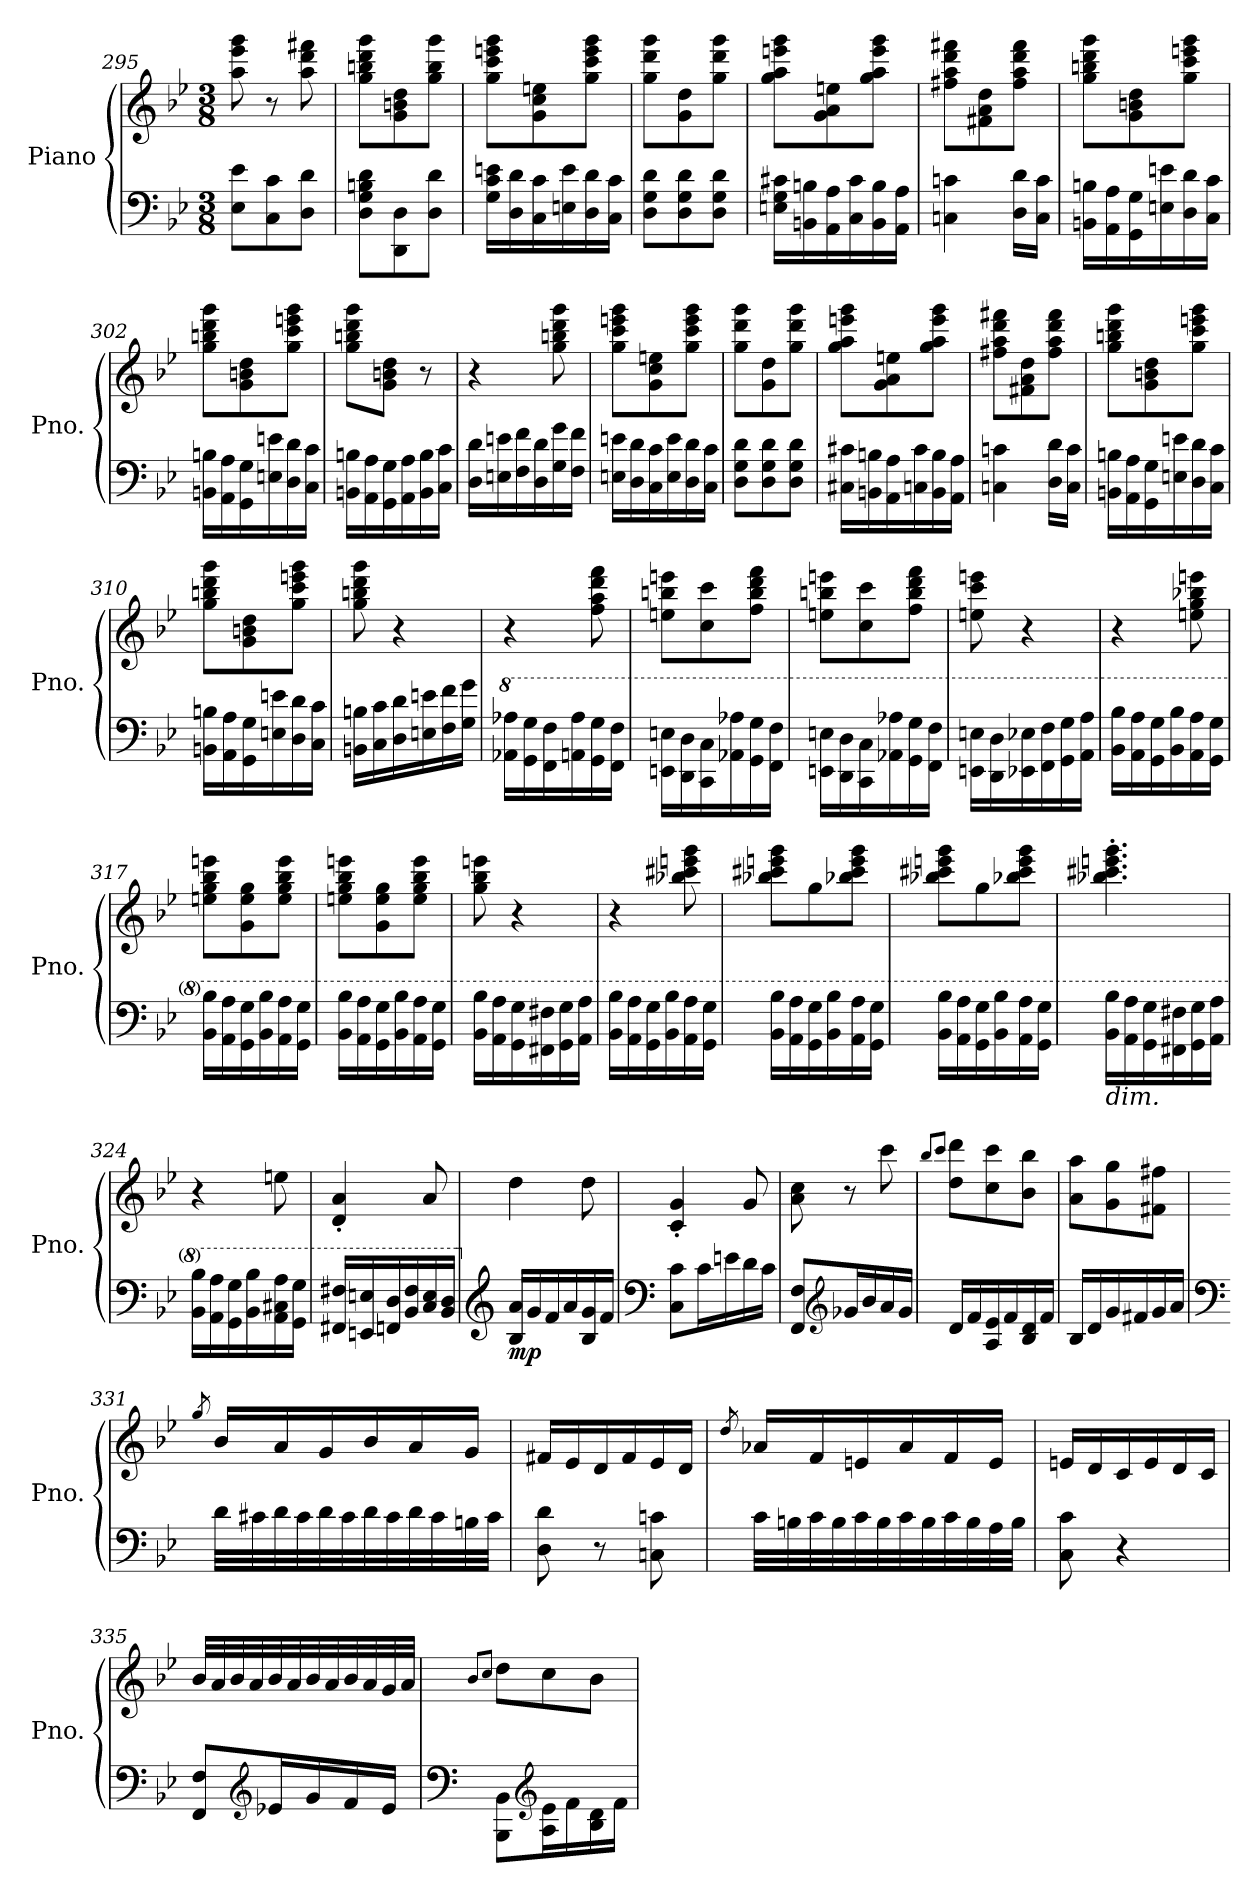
**kern	**kern	**dynam
*part1	*part1	*part1
*staff2	*staff1	*staff1/2
*I"Piano	*	*
*I'Pno.	*	*
*clefF4	*clefG2	*
*k[b-e-]	*k[b-e-]	*
*M3/8	*M3/8	*
=295	=295	=295
8E-\ 8e-\L	8aa\ 8eee-\ 8ggg\	.
8C\ 8c\	8r	.
8D\ 8d\J	8aa\ 8ddd\ 8fff#X\	.
=296	=296	=296
8D\ 8G\ 8Bn\ 8d\L	8gg\ 8bbn\ 8ddd\ 8ggg\L	.
8DD\ 8D\	8g\ 8bn\ 8dd\	.
8D\ 8d\J	8gg\ 8bb\ 8ggg\J	.
=297	=297	=297
16G\ 16c\ 16en\LL	8gg\ 8ccc\ 8eeen\ 8ggg\L	.
16D\ 16d\	.	.
16C\ 16c\	8g\ 8cc\ 8een\	.
16En\ 16e\	.	.
16D\ 16d\	8gg\ 8ccc\ 8eee\ 8ggg\J	.
16C\ 16c\JJ	.	.
=298	=298	=298
8D\ 8G\ 8d\L	8gg\ 8ddd\ 8ggg\L	.
8D\ 8G\ 8d\	8g\ 8dd\	.
8D\ 8G\ 8d\J	8gg\ 8ddd\ 8ggg\J	.
=299	=299	=299
16En\ 16G\ 16c#X\LL	8gg\ 8aa\ 8eeen\ 8ggg\L	.
16BBn\ 16Bn\	.	.
16AA\ 16A\	8g\ 8a\ 8een\	.
16C\ 16c#\	.	.
16BB\ 16B\	8gg\ 8aa\ 8eee\ 8ggg\J	.
16AA\ 16A\JJ	.	.
=300	=300	=300
4Cn\ 4cn\	8ff#X\ 8aa\ 8ddd\ 8fff#X\L	.
.	8f#X\ 8a\ 8dd\	.
16D\ 16d\LL	8ff#\ 8aa\ 8ddd\ 8fff#\J	.
16C\ 16c\JJ	.	.
!!LO:LB:g=z
=301	=301	=301
16BBn\ 16Bn\LL	8gg\ 8bbn\ 8ddd\ 8ggg\L	.
16AA\ 16A\	.	.
16GG\ 16G\	8g\ 8bn\ 8dd\	.
16En\ 16en\	.	.
16D\ 16d\	8gg\ 8ccc\ 8eeen\ 8ggg\J	.
16C\ 16c\JJ	.	.
=302	=302	=302
16BBn\ 16Bn\LL	8gg\ 8bbn\ 8ddd\ 8ggg\L	.
16AA\ 16A\	.	.
16GG\ 16G\	8g\ 8bn\ 8dd\	.
16En\ 16en\	.	.
16D\ 16d\	8gg\ 8ccc\ 8eeen\ 8ggg\J	.
16C\ 16c\JJ	.	.
=303	=303	=303
16BBn\ 16Bn\LL	8gg\ 8bbn\ 8ddd\ 8ggg\L	.
16AA\ 16A\	.	.
16GG\ 16G\	8g\ 8bn\ 8dd\J	.
16AA\ 16A\	.	.
16BB\ 16B\	8r	.
16C\ 16c\JJ	.	.
=304	=304	=304
16D\ 16d\LL	4r	.
16En\ 16en\	.	.
16F\ 16f\	.	.
16D\ 16d\	.	.
16G\ 16g\	8gg\ 8bbn\ 8ddd\ 8ggg\	.
16F\ 16f\JJ	.	.
=305	=305	=305
16En\ 16en\LL	8gg\ 8ccc\ 8eeen\ 8ggg\L	.
16D\ 16d\	.	.
16C\ 16c\	8g\ 8cc\ 8een\	.
16E\ 16e\	.	.
16D\ 16d\	8gg\ 8ccc\ 8eee\ 8ggg\J	.
16C\ 16c\JJ	.	.
=306	=306	=306
8D\ 8G\ 8d\L	8gg\ 8ddd\ 8ggg\L	.
8D\ 8G\ 8d\	8g\ 8dd\	.
8D\ 8G\ 8d\J	8gg\ 8ddd\ 8ggg\J	.
!!LO:PB:g=z
=307	=307	=307
16C#X\ 16c#X\LL	8gg\ 8aa\ 8eeen\ 8ggg\L	.
16BBn\ 16Bn\	.	.
16AA\ 16A\	8g\ 8a\ 8een\	.
16Cn\ 16c#\	.	.
16BB\ 16B\	8gg\ 8aa\ 8eee\ 8ggg\J	.
16AA\ 16A\JJ	.	.
=308	=308	=308
4Cn\ 4cn\	8ff#X\ 8aa\ 8ddd\ 8fff#X\L	.
.	8f#X\ 8a\ 8dd\	.
16D\ 16d\LL	8ff#\ 8aa\ 8ddd\ 8fff#\J	.
16C\ 16c\JJ	.	.
=309	=309	=309
16BBn\ 16Bn\LL	8gg\ 8bbn\ 8ddd\ 8ggg\L	.
16AA\ 16A\	.	.
16GG\ 16G\	8g\ 8bn\ 8dd\	.
16En\ 16en\	.	.
16D\ 16d\	8gg\ 8ccc\ 8eeen\ 8ggg\J	.
16C\ 16c\JJ	.	.
=310	=310	=310
16BBn\ 16Bn\LL	8gg\ 8bbn\ 8ddd\ 8ggg\L	.
16AA\ 16A\	.	.
16GG\ 16G\	8g\ 8bn\ 8dd\	.
16En\ 16en\	.	.
16D\ 16d\	8gg\ 8ccc\ 8eeen\ 8ggg\J	.
16C\ 16c\JJ	.	.
=311	=311	=311
16BBn\ 16Bn\LL	8gg\ 8bbn\ 8ddd\ 8ggg\	.
16C\ 16c\	.	.
16D\ 16d\	4r	.
16En\ 16en\	.	.
16F\ 16f\	.	.
16G\ 16g\JJ	.	.
=312	=312	=312
*8va	*	*
16A-X\ 16a-X\LL	4r	.
16G\ 16g\	.	.
16F\ 16f\	.	.
16An\ 16a-\	.	.
16G\ 16g\	8ff\ 8aa\ 8ddd\ 8fff\	.
16F\ 16f\JJ	.	.
!!LO:LB:g=z
=313	=313	=313
16En\ 16en\LL	8een\ 8bbn\ 8eeen\L	.
16D\ 16d\	.	.
16C\ 16c\	8cc\ 8ccc\	.
16A-X\ 16a-X\	.	.
16G\ 16g\	8ff\ 8bb\ 8ddd\ 8fff\J	.
16F\ 16f\JJ	.	.
=314	=314	=314
16En\ 16en\LL	8een\ 8bbn\ 8eeen\L	.
16D\ 16d\	.	.
16C\ 16c\	8cc\ 8ccc\	.
16A-X\ 16a-X\	.	.
16G\ 16g\	8ff\ 8bb\ 8ddd\ 8fff\J	.
16F\ 16f\JJ	.	.
=315	=315	=315
16En\ 16en\LL	8een\ 8ccc\ 8eeen\	.
16D\ 16d\	.	.
16E-X\ 16e-X\	4r	.
16F\ 16f\	.	.
16G\ 16g\	.	.
16A\ 16a\JJ	.	.
=316	=316	=316
16B-\ 16b-\LL	4r	.
16A\ 16a\	.	.
16G\ 16g\	.	.
16B-\ 16b-\	.	.
16A\ 16a\	8een\ 8gg\ 8bb-X\ 8eeen\	.
16G\ 16g\JJ	.	.
=317	=317	=317
16B-\ 16b-\LL	8een\ 8gg\ 8bb-\ 8eeen\L	.
16A\ 16a\	.	.
16G\ 16g\	8g\ 8ee\ 8gg\	.
16B-\ 16b-\	.	.
16A\ 16a\	8ee\ 8gg\ 8bb-\ 8eee\J	.
16G\ 16g\JJ	.	.
=318	=318	=318
16B-\ 16b-\LL	8een\ 8gg\ 8bb-\ 8eeen\L	.
16A\ 16a\	.	.
16G\ 16g\	8g\ 8ee\ 8gg\	.
16B-\ 16b-\	.	.
16A\ 16a\	8ee\ 8gg\ 8bb-\ 8eee\J	.
16G\ 16g\JJ	.	.
!!LO:LB:g=z
=319	=319	=319
16B-\ 16b-\LL	8gg\ 8bb-\ 8eeen\	.
16A\ 16a\	.	.
16G\ 16g\	4r	.
16F#X\ 16f#X\	.	.
16G\ 16g\	.	.
16A\ 16a\JJ	.	.
=320	=320	=320
16B-\ 16b-\LL	4r	.
16A\ 16a\	.	.
16G\ 16g\	.	.
16B-\ 16b-\	.	.
16A\ 16a\	8bb-X\ 8ccc#X\ 8eeen\ 8ggg\	.
16G\ 16g\JJ	.	.
=321	=321	=321
16B-\ 16b-\LL	8bb-X\ 8ccc#X\ 8eeen\ 8ggg\L	.
16A\ 16a\	.	.
16G\ 16g\	8gg\	.
16B-\ 16b-\	.	.
16A\ 16a\	8bb-X\ 8ccc#\ 8eee\ 8ggg\J	.
16G\ 16g\JJ	.	.
=322	=322	=322
16B-\ 16b-\LL	8bb-X\ 8ccc#X\ 8eeen\ 8ggg\L	.
16A\ 16a\	.	.
16G\ 16g\	8gg\	.
16B-\ 16b-\	.	.
16A\ 16a\	8bb-X\ 8ccc#\ 8eee\ 8ggg\J	.
16G\ 16g\JJ	.	.
=323	=323	=323
!LO:TX:b:i:t=dim.	!	!
16B-\ 16b-\LL	4.bb-X\' 4.ccc#X\' 4.eeen\' 4.ggg\'	.
16A\ 16a\	.	.
16G\ 16g\	.	.
16F#X\ 16f#X\	.	.
16G\ 16g\	.	.
16A\ 16a\JJ	.	.
=324	=324	=324
16B-\ 16b-\LL	4r	.
16A\ 16a\	.	.
16G\ 16g\	.	.
16B-\ 16b-\	.	.
16A\ 16c#X\ 16a\	8een\	.
16G\ 16g\JJ	.	.
!!LO:LB:g=z
=325	=325	=325
16F#X/ 16f#X/LL	4d/' 4a/'	.
16En/ 16en/	.	.
16Fn/ 16d/	.	.
16B-/ 16f#/	.	.
16c/ 16e/	8a/	.
16B-/ 16d/JJ	.	.
=326	=326	=326
*clefG2	*	*
*X8va	*	*
!	!	!LO:DY:b=2
16B-/ 16a/LL	4dd\	mp
16g/	.	.
16f/	.	.
16a/	.	.
16B-/ 16g/	8dd\	.
16f/JJ	.	.
=327	=327	=327
*clefF4	*	*
8C\ 8c\L	4c/' 4g/'	.
16c\L	.	.
16en\	.	.
16d\	8g/	.
16c\JJ	.	.
=328	=328	=328
8FF/ 8F/L	8a\ 8cc\	.
*clefG2	*	*
16g-X/L	8r	.
16b-/	.	.
16a/	8ccc\	.
16g-/JJ	.	.
=329	=329	=329
.	8qbb-/L	.
.	8qccc/J	.
16d/LL	8dd\ 8ddd\L	.
16f/	.	.
16A/ 16e-/	8cc\ 8ccc\	.
16f/	.	.
16B-/ 16d/	8b-\ 8bb-\J	.
16f/JJ	.	.
=330	=330	=330
16B-/LL	8a\ 8aa\L	.
16d/	.	.
16g/	8g\ 8gg\	.
16f#X/	.	.
16g/	8f#X\ 8ff#X\J	.
16a/JJ	.	.
!!LO:LB:g=z
=331	=331	=331
*clefF4	*	*
.	8qgg/	.
32d\LLL	16b-/LL	.
32c#X\	.	.
32d\	16a/	.
32c#\	.	.
32d\	16g/	.
32c#\	.	.
32d\	16b-/	.
32c#\	.	.
32d\	16a/	.
32c#\	.	.
32Bn\	16g/JJ	.
32c#\JJJ	.	.
=332	=332	=332
8D\ 8d\	16f#X/LL	.
.	16e-/	.
8r	16d/	.
.	16f#/	.
8Cn\ 8cn\	16e-/	.
.	16d/JJ	.
=333	=333	=333
.	8qdd/	.
32c\LLL	16a-X/LL	.
32Bn\	.	.
32c\	16f/	.
32B\	.	.
32c\	16en/	.
32B\	.	.
32c\	16a-/	.
32B\	.	.
32c\	16f/	.
32B\	.	.
32A\	16e/JJ	.
32B\JJJ	.	.
=334	=334	=334
8C\ 8c\	16en/LL	.
.	16d/	.
4r	16c/	.
.	16e/	.
.	16d/	.
.	16c/JJ	.
!!LO:PB:g=z
=335	=335	=335
8FF/ 8F/L	32b-/LLL	.
.	32a/	.
.	32b-/	.
.	32a/	.
*clefG2	*	*
16e-X/L	32b-/	.
.	32a/	.
16g/	32b-/	.
.	32a/	.
16f/	32b-/	.
.	32a/	.
16e-/JJ	32g/	.
.	32a/JJJ	.
=336	=336	=336
*clefF4	*	*
.	8qb-/L	.
.	8qcc/J	.
8BBB-\ 8BB-\L	8dd\L	.
*clefG2	*	*
16A\ 16e-\L	8cc\	.
16f\	.	.
16B-\ 16d\	8b-\J	.
16f\JJ	.	.
=	=	=
*-	*-	*-
